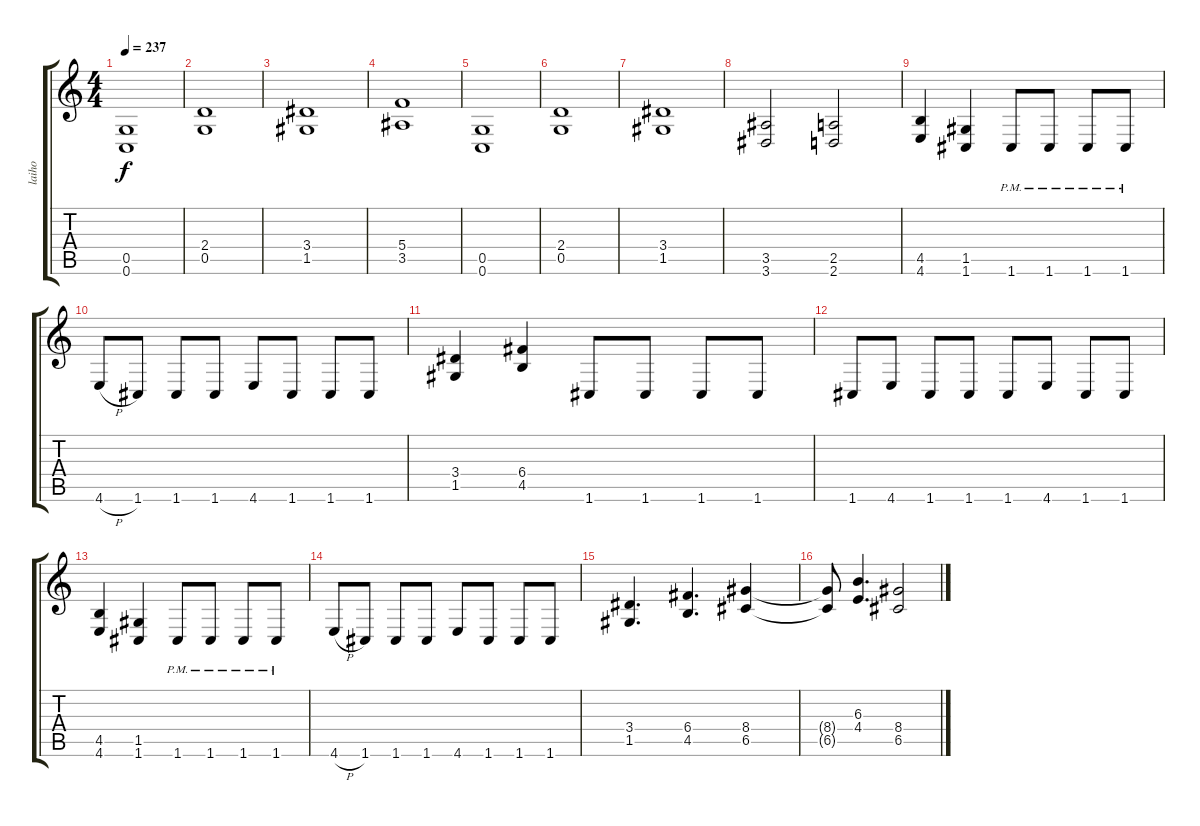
\track ("laiho" "laiho") {instrument distortionguitar}
\staff {score tabs}
\tuning (D4 A3 F3 C3 G2 C2) {hide}
\ts (4 4)
\tempo 237
\clef g2
\ks c
(0.5 0.6).1{dy f} |
(2.4 0.5).1 |
(3.4 1.5).1 |
(5.4 3.5).1 |
(0.5 0.6).1 |
(2.4 0.5).1 |
(3.4 1.5).1 |
(3.5 3.6).2 (2.5 2.6).2 |
(4.5 4.6).4 (1.5 1.6).4 1.6{pm}.8 1.6{pm}.8 1.6{pm}.8 1.6{pm}.8 |
4.6{h}.8 1.6.8 1.6.8 1.6.8 4.6.8 1.6.8 1.6.8 1.6.8 |
(3.4 1.5).4 (6.4 4.5).4 1.6.8 1.6.8 1.6.8 1.6.8 |
1.6.8 4.6.8 1.6.8 1.6.8 1.6.8 4.6.8 1.6.8 1.6.8 |
(4.5 4.6).4 (1.5 1.6).4 1.6{pm}.8 1.6{pm}.8 1.6{pm}.8 1.6{pm}.8 |
4.6{h}.8 1.6.8 1.6.8 1.6.8 4.6.8 1.6.8 1.6.8 1.6.8 |
(3.4 1.5).4{d} (6.4 4.5).4{d} (8.4 6.5).4 |
(8.4{t} 6.5{t}).8 (6.3 4.4).4{d} (8.4 6.5).2
